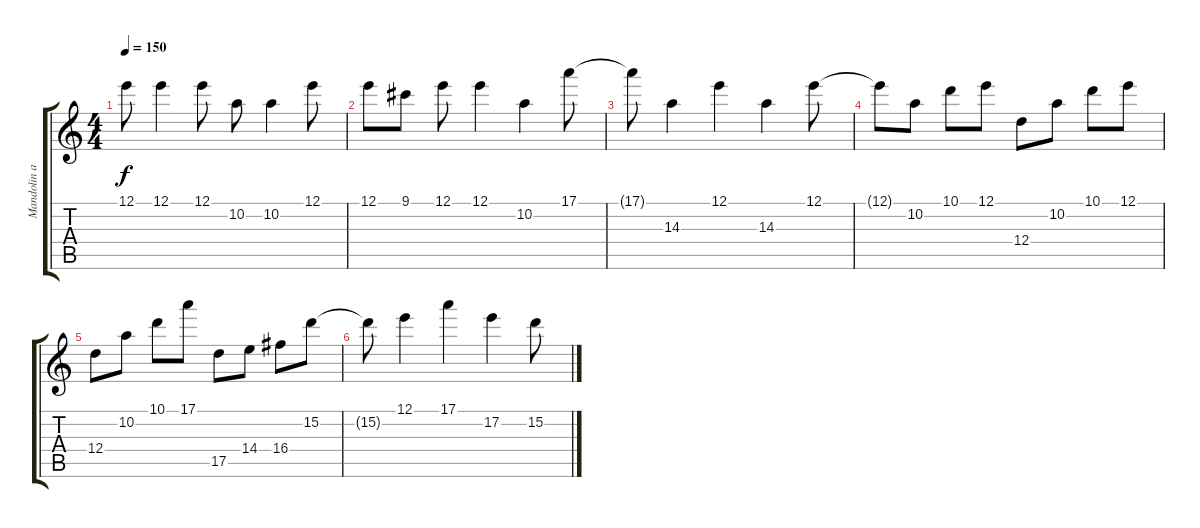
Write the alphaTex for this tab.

\track ("Mandolin arr. Guitar" "Mandolin a") {instrument acousticguitarsteel}
\staff {score tabs}
\tuning (E4 B3 G3 D3 A2 D2) {hide}
\ts (4 4)
\tempo 150
\clef g2
\ks c
12.1{t}.8{dy f} 12.1.4 12.1.8 10.2.8 10.2.4 12.1.8 |
12.1.8 9.1.8 12.1.8 12.1.4 10.2.4 17.1.8 |
17.1{t}.8 14.3.4 12.1.4 14.3.4 12.1.8 |
12.1{t}.8 10.2.8 10.1.8 12.1.8 12.4.8 10.2.8 10.1.8 12.1.8 |
12.4.8 10.2.8 10.1.8 17.1.8 17.5.8 14.4.8 16.4.8 15.2.8 |
15.2{t}.8 12.1.4 17.1.4 17.2.4 15.2.8
